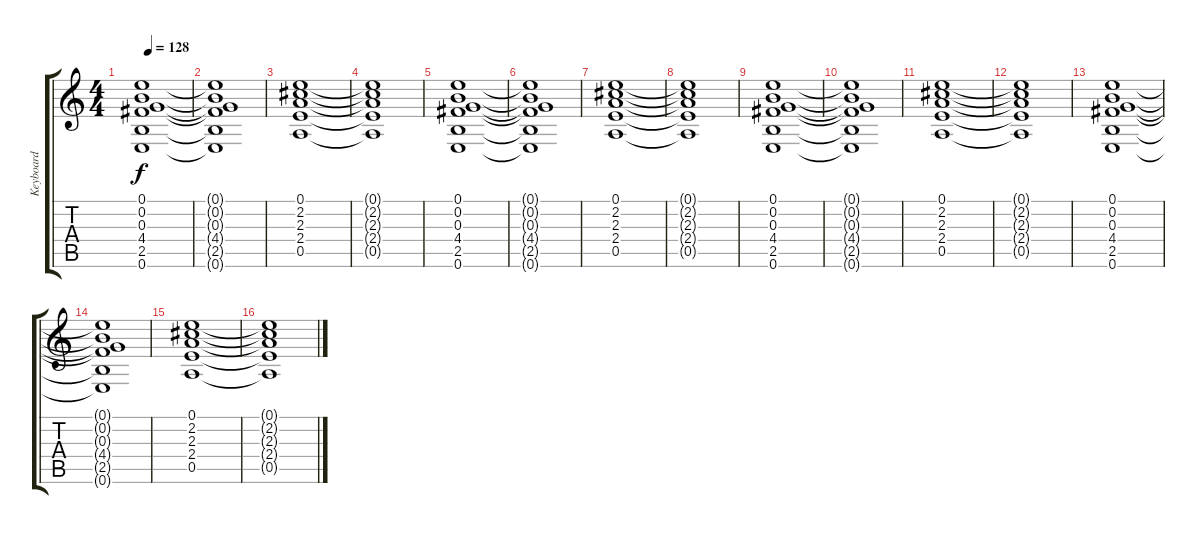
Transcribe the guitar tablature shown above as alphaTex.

\track ("Keyboard" "Keyboard") {instrument acousticguitarnylon}
\staff {score tabs}
\tuning (E4 B3 G3 D3 A2 E2) {hide}
\ts (4 4)
\tempo 128
\clef g2
\ks c
(0.1 0.2 0.3 4.4 2.5 0.6).1{dy f} |
(0.1{t} 0.2{t} 0.3{t} 4.4{t} 2.5{t} 0.6{t}).1 |
(0.1 2.2 2.3 2.4 0.5).1 |
(0.1{t} 2.2{t} 2.3{t} 2.4{t} 0.5{t}).1 |
(0.1 0.2 0.3 4.4 2.5 0.6).1 |
(0.1{t} 0.2{t} 0.3{t} 4.4{t} 2.5{t} 0.6{t}).1 |
(0.1 2.2 2.3 2.4 0.5).1 |
(0.1{t} 2.2{t} 2.3{t} 2.4{t} 0.5{t}).1 |
(0.1 0.2 0.3 4.4 2.5 0.6).1 |
(0.1{t} 0.2{t} 0.3{t} 4.4{t} 2.5{t} 0.6{t}).1 |
(0.1 2.2 2.3 2.4 0.5).1 |
(0.1{t} 2.2{t} 2.3{t} 2.4{t} 0.5{t}).1 |
(0.1 0.2 0.3 4.4 2.5 0.6).1 |
(0.1{t} 0.2{t} 0.3{t} 4.4{t} 2.5{t} 0.6{t}).1 |
(0.1 2.2 2.3 2.4 0.5).1 |
(0.1{t} 2.2{t} 2.3{t} 2.4{t} 0.5{t}).1
